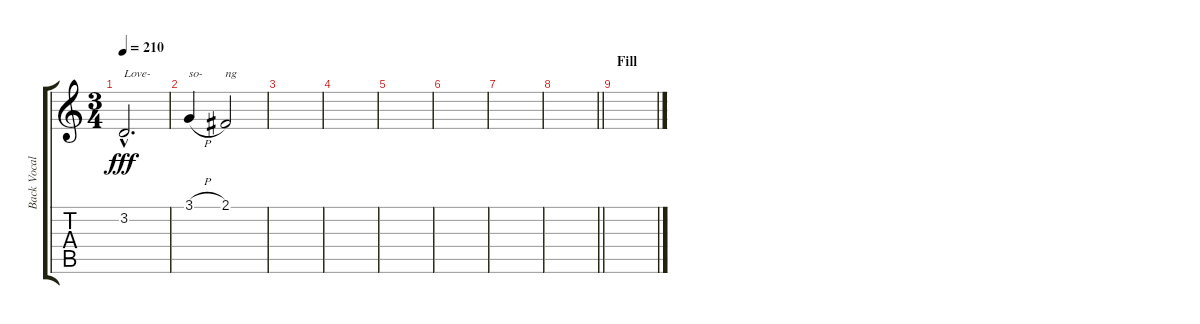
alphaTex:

\track ("Back Vocals" "Back Vocal") {instrument lead3calliope}
\staff {score tabs}
\tuning (E4 B3 G3 D3 A2 E2) {hide}
\ts (3 4)
\tempo 210
\clef g2
\ks c
3.2{hac}.2{d txt "Love-" dy fff} |
3.1{h}.4{txt "so-"} 2.1.2{txt "ng"} |
|
|
|
|
|
\barLineRight lightlight
|
\section ("" "Fill")
